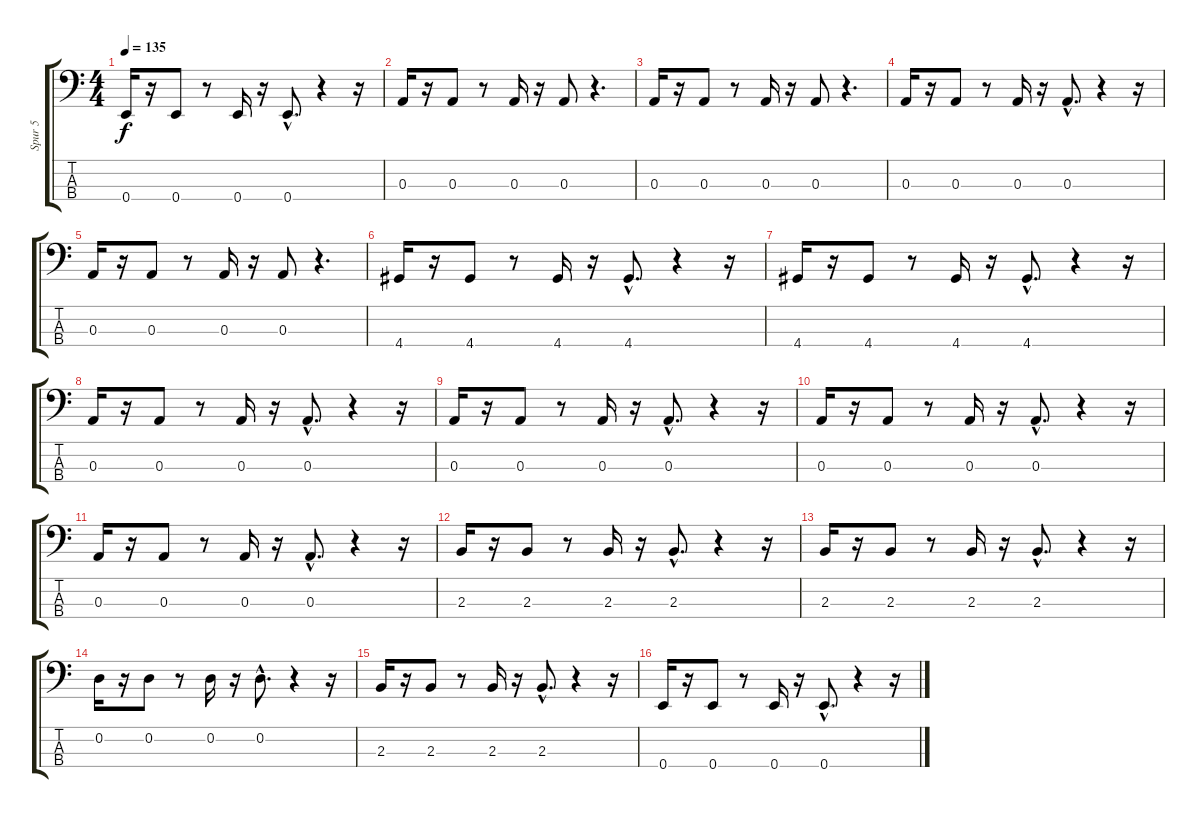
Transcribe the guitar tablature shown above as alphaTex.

\track ("Spur 5" "Spur 5") {instrument electricbasspick}
\staff {score tabs}
\tuning (G2 D2 A1 E1) {hide}
\ts (4 4)
\tempo 135
\clef f4
\ks c
0.4.16{dy f} r.16 0.4.8 r.8 0.4.16 r.16 0.4{hac}.8{d} r.4 r.16 |
0.3.16 r.16 0.3.8 r.8 0.3.16 r.16 0.3.8 r.4{d} |
0.3.16 r.16 0.3.8 r.8 0.3.16 r.16 0.3.8 r.4{d} |
0.3.16 r.16 0.3.8 r.8 0.3.16 r.16 0.3{hac}.8{d} r.4 r.16 |
0.3.16 r.16 0.3.8 r.8 0.3.16 r.16 0.3.8 r.4{d} |
4.4.16 r.16 4.4.8 r.8 4.4.16 r.16 4.4{hac}.8{d} r.4 r.16 |
4.4.16 r.16 4.4.8 r.8 4.4.16 r.16 4.4{hac}.8{d} r.4 r.16 |
0.3.16 r.16 0.3.8 r.8 0.3.16 r.16 0.3{hac}.8{d} r.4 r.16 |
0.3.16 r.16 0.3.8 r.8 0.3.16 r.16 0.3{hac}.8{d} r.4 r.16 |
0.3.16 r.16 0.3.8 r.8 0.3.16 r.16 0.3{hac}.8{d} r.4 r.16 |
0.3.16 r.16 0.3.8 r.8 0.3.16 r.16 0.3{hac}.8{d} r.4 r.16 |
2.3.16 r.16 2.3.8 r.8 2.3.16 r.16 2.3{hac}.8{d} r.4 r.16 |
2.3.16 r.16 2.3.8 r.8 2.3.16 r.16 2.3{hac}.8{d} r.4 r.16 |
0.2.16 r.16 0.2.8 r.8 0.2.16 r.16 0.2{hac}.8{d} r.4 r.16 |
2.3.16 r.16 2.3.8 r.8 2.3.16 r.16 2.3{hac}.8{d} r.4 r.16 |
0.4.16 r.16 0.4.8 r.8 0.4.16 r.16 0.4{hac}.8{d} r.4 r.16
